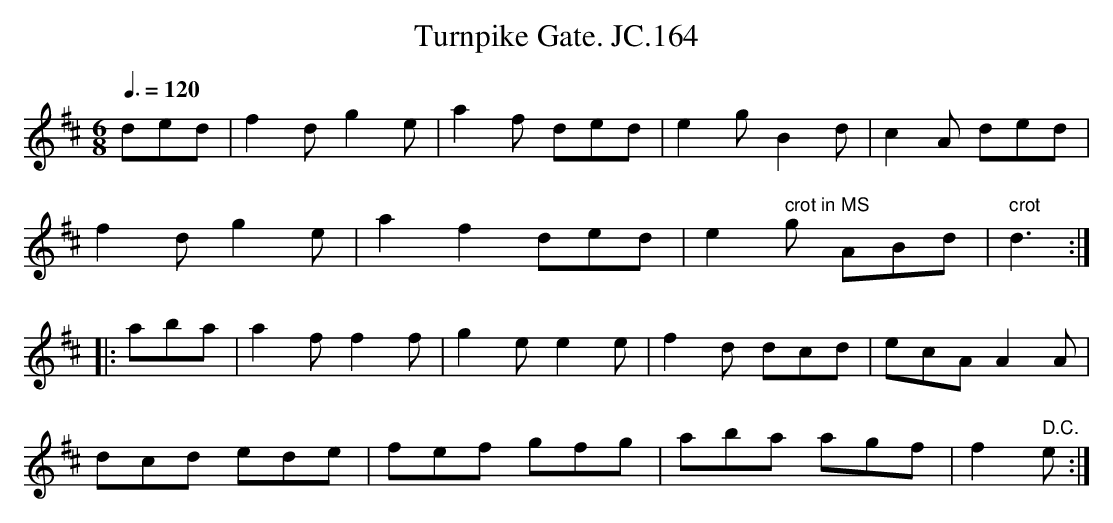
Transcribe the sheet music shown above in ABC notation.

X:1
T:Turnpike Gate. JC.164
M:6/8
L:1/8
Q:3/8=120
K:D
ded|\\
f2d g2e|a2f ded|e2g B2d|c2A ded|
f2d g2e|a2f2 ded|e2" crot in MS"g ABd|" crot"d3:|
|:aba|a2f f2f|g2e e2e|f2d dcd|ecA A2A|
dcd ede|fef gfg|aba agf|f2" D.C."e:|
